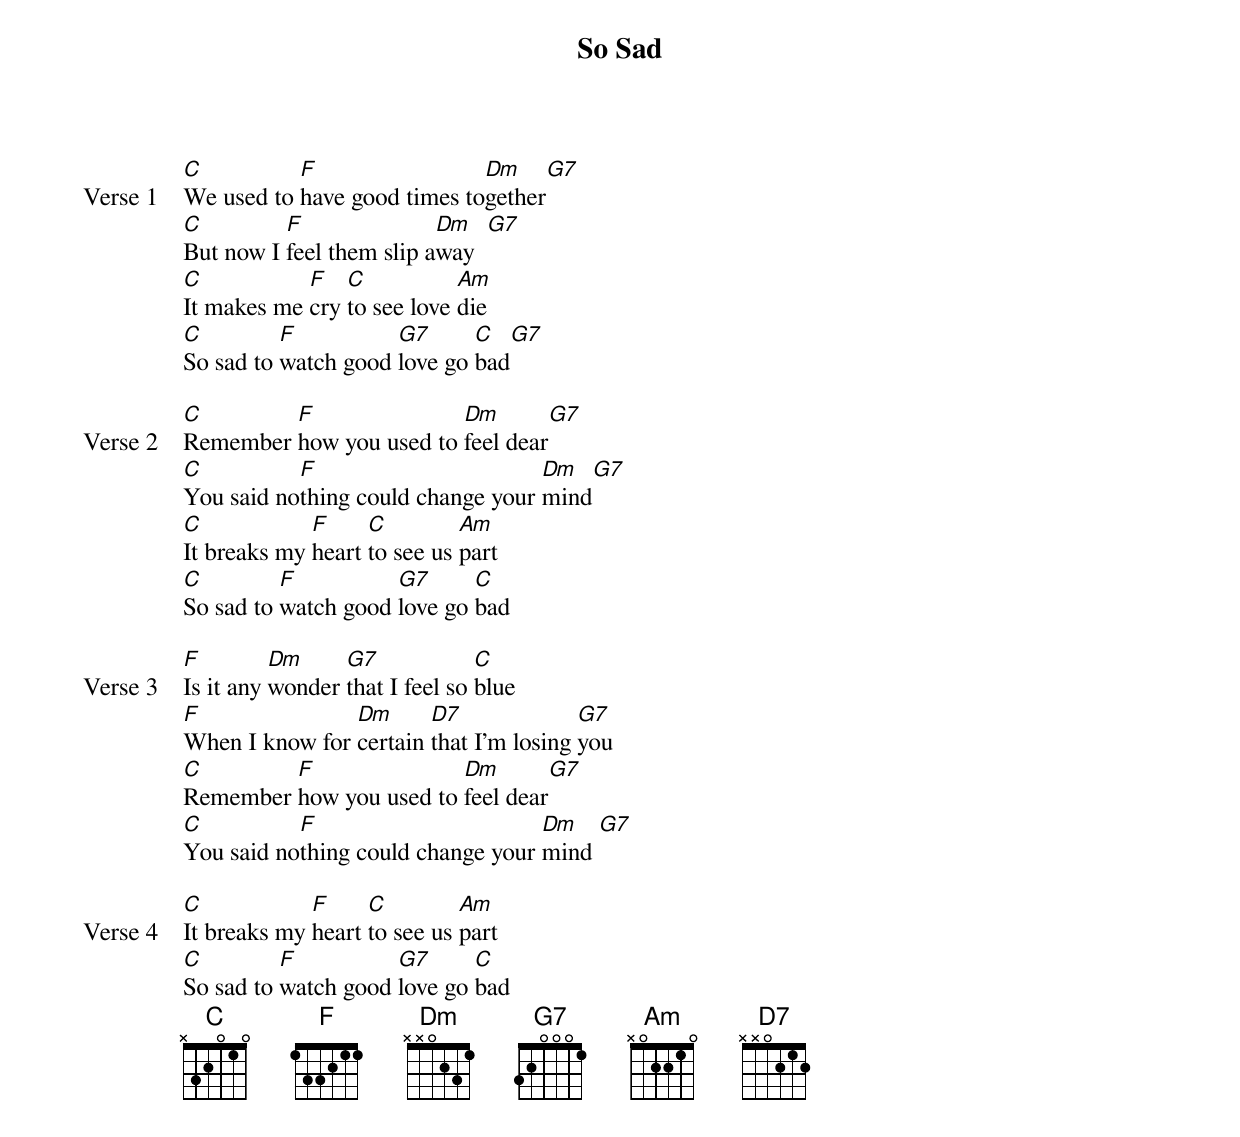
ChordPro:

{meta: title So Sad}
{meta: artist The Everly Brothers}
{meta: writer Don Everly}

{start_of_verse: Verse 1}
[C]We used to [F]have good times to[Dm]gether[G7]
[C]But now I [F]feel them slip a[Dm]way  [G7]
[C]It makes me [F]cry [C]to see love [Am]die
[C]So sad to [F]watch good [G7]love go [C]bad[G7]
{end_of_verse}

{start_of_verse: Verse 2}
[C]Remember [F]how you used to [Dm]feel dear[G7]
[C]You said no[F]thing could change your [Dm]mind[G7]
[C]It breaks my [F]heart [C]to see us [Am]part
[C]So sad to [F]watch good [G7]love go [C]bad
{end_of_verse}

{start_of_verse: Verse 3}
[F]Is it any [Dm]wonder [G7]that I feel so [C]blue
[F]When I know for [Dm]certain [D7]that I'm losing [G7]you
[C]Remember [F]how you used to [Dm]feel dear[G7]
[C]You said no[F]thing could change your [Dm]mind [G7]
{end_of_verse}

{start_of_verse: Verse 4}
[C]It breaks my [F]heart [C]to see us [Am]part
[C]So sad to [F]watch good [G7]love go [C]bad
{end_of_verse}
